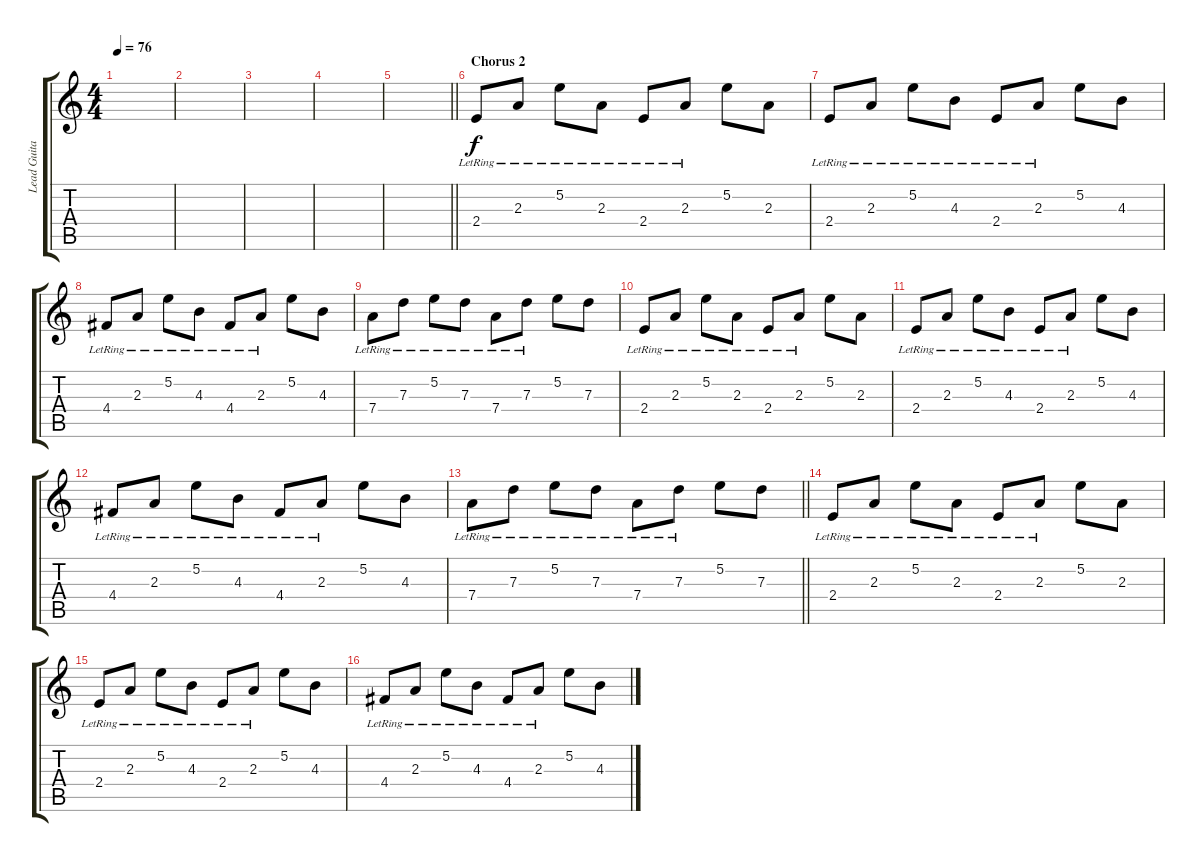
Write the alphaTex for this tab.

\track ("Lead Guitar 1" "Lead Guita") {instrument distortionguitar}
\staff {score tabs}
\tuning (E4 B3 G3 D3 A2 E2) {hide}
\ts (4 4)
\tempo 76
\clef g2
\ks c
|
|
|
|
\barLineRight lightlight
|
\section ("" "Chorus 2")
2.4{lr}.8{volume 16 instrument electricguitarclean} 2.3{lr}.8 5.2{lr}.8 2.3{lr}.8 2.4{lr}.8 2.3{lr}.8 5.2.8 2.3.8 |
2.4{lr}.8 2.3{lr}.8 5.2{lr}.8 4.3{lr}.8 2.4{lr}.8 2.3{lr}.8 5.2.8 4.3.8 |
4.4{lr}.8 2.3{lr}.8 5.2{lr}.8 4.3{lr}.8 4.4{lr}.8 2.3{lr}.8 5.2.8 4.3.8 |
7.4{lr}.8 7.3{lr}.8 5.2{lr}.8 7.3{lr}.8 7.4{lr}.8 7.3{lr}.8 5.2.8 7.3.8 |
2.4{lr}.8{volume 16 instrument electricguitarclean} 2.3{lr}.8 5.2{lr}.8 2.3{lr}.8 2.4{lr}.8 2.3{lr}.8 5.2.8 2.3.8 |
2.4{lr}.8 2.3{lr}.8 5.2{lr}.8 4.3{lr}.8 2.4{lr}.8 2.3{lr}.8 5.2.8 4.3.8 |
4.4{lr}.8 2.3{lr}.8 5.2{lr}.8 4.3{lr}.8 4.4{lr}.8 2.3{lr}.8 5.2.8 4.3.8 |
\barLineRight lightlight
7.4{lr}.8 7.3{lr}.8 5.2{lr}.8 7.3{lr}.8 7.4{lr}.8 7.3{lr}.8 5.2.8 7.3.8 |
2.4{lr}.8{volume 16 instrument electricguitarclean} 2.3{lr}.8 5.2{lr}.8 2.3{lr}.8 2.4{lr}.8 2.3{lr}.8 5.2.8 2.3.8 |
2.4{lr}.8 2.3{lr}.8 5.2{lr}.8 4.3{lr}.8 2.4{lr}.8 2.3{lr}.8 5.2.8 4.3.8 |
4.4{lr}.8 2.3{lr}.8 5.2{lr}.8 4.3{lr}.8 4.4{lr}.8 2.3{lr}.8 5.2.8 4.3.8
